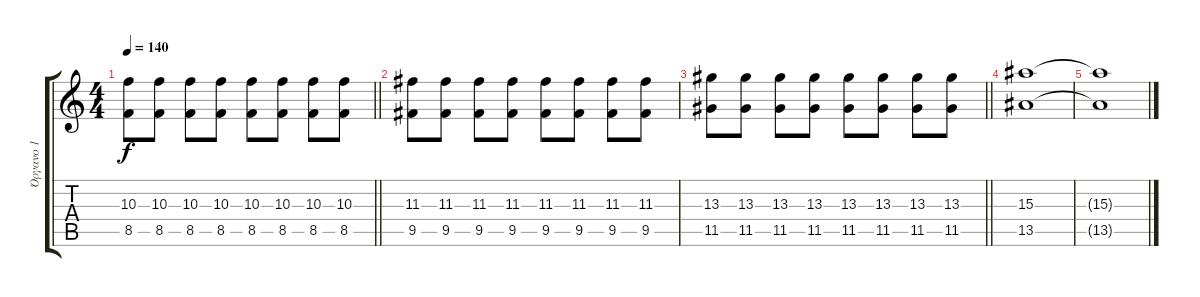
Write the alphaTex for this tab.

\track ("Όργανο 1" "Όργανο 1") {instrument electricguitarclean}
\staff {score tabs}
\tuning (E4 B3 G3 D3 A2 E2) {hide}
\ts (4 4)
\tempo 140
\clef g2
\barLineRight lightlight
\ks c
(10.3 8.5).8{dy f} (10.3 8.5).8 (10.3 8.5).8 (10.3 8.5).8 (10.3 8.5).8 (10.3 8.5).8 (10.3 8.5).8 (10.3 8.5).8 |
(11.3 9.5).8 (11.3 9.5).8 (11.3 9.5).8 (11.3 9.5).8 (11.3 9.5).8 (11.3 9.5).8 (11.3 9.5).8 (11.3 9.5).8 |
\barLineRight lightlight
(13.3 11.5).8 (13.3 11.5).8 (13.3 11.5).8 (13.3 11.5).8 (13.3 11.5).8 (13.3 11.5).8 (13.3 11.5).8 (13.3 11.5).8 |
(15.3 13.5).1 |
(15.3{t} 13.5{t}).1
